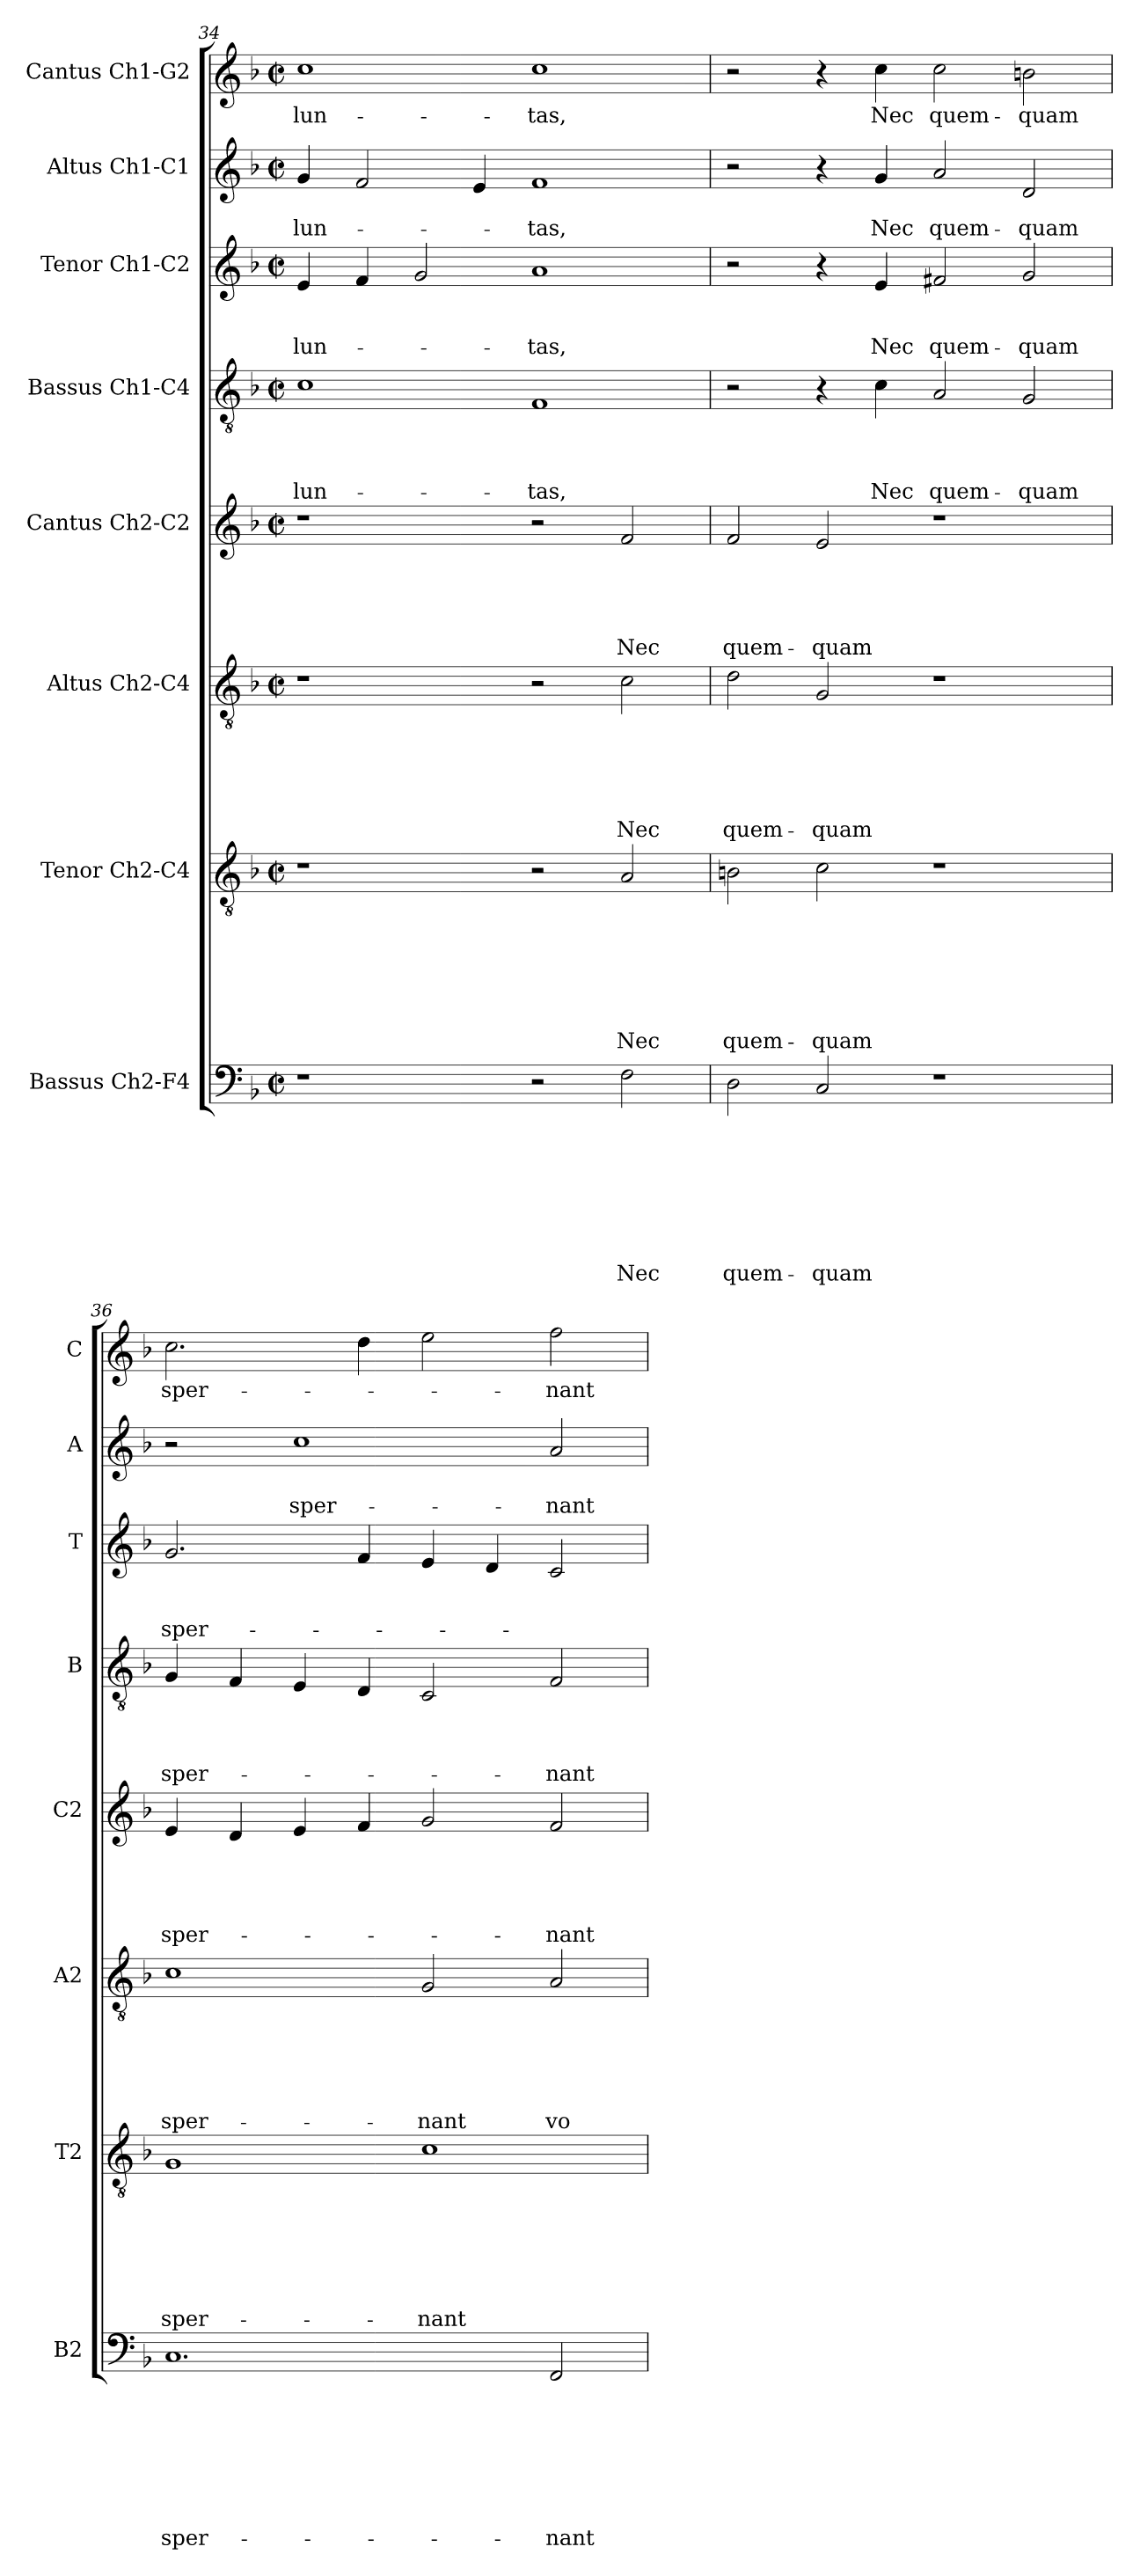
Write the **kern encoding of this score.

**kern	**text	**text	**text	**text	**text	**text	**text	**text	**kern	**text	**text	**text	**text	**text	**text	**text	**kern	**text	**text	**text	**text	**text	**text	**kern	**text	**text	**text	**text	**text	**kern	**text	**text	**text	**text	**kern	**text	**text	**text	**kern	**text	**text	**kern	**text
*part8	*part8	*part8	*part8	*part8	*part8	*part8	*part8	*part8	*part7	*part7	*part7	*part7	*part7	*part7	*part7	*part7	*part6	*part6	*part6	*part6	*part6	*part6	*part6	*part5	*part5	*part5	*part5	*part5	*part5	*part4	*part4	*part4	*part4	*part4	*part3	*part3	*part3	*part3	*part2	*part2	*part2	*part1	*part1
*staff8	*staff8	*staff8	*staff8	*staff8	*staff8	*staff8	*staff8	*staff8	*staff7	*staff7	*staff7	*staff7	*staff7	*staff7	*staff7	*staff7	*staff6	*staff6	*staff6	*staff6	*staff6	*staff6	*staff6	*staff5	*staff5	*staff5	*staff5	*staff5	*staff5	*staff4	*staff4	*staff4	*staff4	*staff4	*staff3	*staff3	*staff3	*staff3	*staff2	*staff2	*staff2	*staff1	*staff1
*I"Bassus Ch2-F4	*	*	*	*	*	*	*	*	*I"Tenor Ch2-C4	*	*	*	*	*	*	*	*I"Altus Ch2-C4	*	*	*	*	*	*	*I"Cantus Ch2-C2	*	*	*	*	*	*I"Bassus Ch1-C4	*	*	*	*	*I"Tenor Ch1-C2	*	*	*	*I"Altus Ch1-C1	*	*	*I"Cantus Ch1-G2	*
*I'B2	*	*	*	*	*	*	*	*	*I'T2	*	*	*	*	*	*	*	*I'A2	*	*	*	*	*	*	*I'C2	*	*	*	*	*	*I'B	*	*	*	*	*I'T	*	*	*	*I'A	*	*	*I'C	*
*clefF4	*	*	*	*	*	*	*	*	*clefGv2	*	*	*	*	*	*	*	*clefGv2	*	*	*	*	*	*	*clefG2	*	*	*	*	*	*clefGv2	*	*	*	*	*clefG2	*	*	*	*clefG2	*	*	*clefG2	*
*k[b-]	*	*	*	*	*	*	*	*	*k[b-]	*	*	*	*	*	*	*	*k[b-]	*	*	*	*	*	*	*k[b-]	*	*	*	*	*	*k[b-]	*	*	*	*	*k[b-]	*	*	*	*k[b-]	*	*	*k[b-]	*
*F:	*	*	*	*	*	*	*	*	*F:	*	*	*	*	*	*	*	*F:	*	*	*	*	*	*	*F:	*	*	*	*	*	*F:	*	*	*	*	*F:	*	*	*	*F:	*	*	*F:	*
*M2/2	*	*	*	*	*	*	*	*	*M2/2	*	*	*	*	*	*	*	*M2/2	*	*	*	*	*	*	*M2/2	*	*	*	*	*	*M2/2	*	*	*	*	*M2/2	*	*	*	*M2/2	*	*	*M2/2	*
*met(c|)	*	*	*	*	*	*	*	*	*met(c|)	*	*	*	*	*	*	*	*met(c|)	*	*	*	*	*	*	*met(c|)	*	*	*	*	*	*met(c|)	*	*	*	*	*met(c|)	*	*	*	*met(c|)	*	*	*met(c|)	*
=34	=34	=34	=34	=34	=34	=34	=34	=34	=34	=34	=34	=34	=34	=34	=34	=34	=34	=34	=34	=34	=34	=34	=34	=34	=34	=34	=34	=34	=34	=34	=34	=34	=34	=34	=34	=34	=34	=34	=34	=34	=34	=34	=34
!	!	!	!	!	!	!	!	!	!	!	!	!	!	!	!	!	!	!	!	!	!	!	!	!	!	!	!	!	!	!	!	!	!	!LO:LY:b	!	!	!	!LO:LY:b	!	!	!LO:LY:b	!	!LO:LY:b
1r	.	.	.	.	.	.	.	.	1r	.	.	.	.	.	.	.	1r	.	.	.	.	.	.	1r	.	.	.	.	.	1c	.	.	.	-lun-	4e/	.	.	-lun-	4g/	.	-lun-	1cc	-lun-
.	.	.	.	.	.	.	.	.	.	.	.	.	.	.	.	.	.	.	.	.	.	.	.	.	.	.	.	.	.	.	.	.	.	.	4f/	.	.	.	2f/	.	.	.	.
.	.	.	.	.	.	.	.	.	.	.	.	.	.	.	.	.	.	.	.	.	.	.	.	.	.	.	.	.	.	.	.	.	.	.	2g/	.	.	.	.	.	.	.	.
.	.	.	.	.	.	.	.	.	.	.	.	.	.	.	.	.	.	.	.	.	.	.	.	.	.	.	.	.	.	.	.	.	.	.	.	.	.	.	4e/	.	.	.	.
!	!	!	!	!	!	!	!	!	!	!	!	!	!	!	!	!	!	!	!	!	!	!	!	!	!	!	!	!	!	!	!	!	!	!LO:LY:b	!	!	!	!LO:LY:b	!	!	!LO:LY:b	!	!LO:LY:b
2r	.	.	.	.	.	.	.	.	2r	.	.	.	.	.	.	.	2r	.	.	.	.	.	.	2r	.	.	.	.	.	1F	.	.	.	-tas,	1a	.	.	-tas,	1f	.	-tas,	1cc	-tas,
!	!	!	!	!	!	!	!	!LO:LY:b	!	!	!	!	!	!	!	!LO:LY:b	!	!	!	!	!	!	!LO:LY:b	!	!	!	!	!	!LO:LY:b	!	!	!	!	!	!	!	!	!	!	!	!	!	!
2F\	.	.	.	.	.	.	.	Nec	2A/	.	.	.	.	.	.	Nec	2c\	.	.	.	.	.	Nec	2f/	.	.	.	.	Nec	.	.	.	.	.	.	.	.	.	.	.	.	.	.
=35	=35	=35	=35	=35	=35	=35	=35	=35	=35	=35	=35	=35	=35	=35	=35	=35	=35	=35	=35	=35	=35	=35	=35	=35	=35	=35	=35	=35	=35	=35	=35	=35	=35	=35	=35	=35	=35	=35	=35	=35	=35	=35	=35
!	!	!	!	!	!	!	!	!LO:LY:b	!	!	!	!	!	!	!	!LO:LY:b	!	!	!	!	!	!	!LO:LY:b	!	!	!	!	!	!LO:LY:b	!	!	!	!	!	!	!	!	!	!	!	!	!	!
2D\	.	.	.	.	.	.	.	quem-	2Bn\	.	.	.	.	.	.	quem-	2d\	.	.	.	.	.	quem-	2f/	.	.	.	.	quem-	2r	.	.	.	.	2r	.	.	.	2r	.	.	2r	.
!	!	!	!	!	!	!	!	!LO:LY:b	!	!	!	!	!	!	!	!LO:LY:b	!	!	!	!	!	!	!LO:LY:b	!	!	!	!	!	!LO:LY:b	!	!	!	!	!	!	!	!	!	!	!	!	!	!
2C/	.	.	.	.	.	.	.	-quam	2c\	.	.	.	.	.	.	-quam	2G/	.	.	.	.	.	-quam	2e/	.	.	.	.	-quam	4r	.	.	.	.	4r	.	.	.	4r	.	.	4r	.
!	!	!	!	!	!	!	!	!	!	!	!	!	!	!	!	!	!	!	!	!	!	!	!	!	!	!	!	!	!	!	!	!	!	!LO:LY:b	!	!	!	!LO:LY:b	!	!	!LO:LY:b	!	!LO:LY:b
.	.	.	.	.	.	.	.	.	.	.	.	.	.	.	.	.	.	.	.	.	.	.	.	.	.	.	.	.	.	4c\	.	.	.	Nec	4e/	.	.	Nec	4g/	.	Nec	4cc\	Nec
!	!	!	!	!	!	!	!	!	!	!	!	!	!	!	!	!	!	!	!	!	!	!	!	!	!	!	!	!	!	!	!	!	!	!LO:LY:b	!	!	!	!LO:LY:b	!	!	!LO:LY:b	!	!LO:LY:b
1r	.	.	.	.	.	.	.	.	1r	.	.	.	.	.	.	.	1r	.	.	.	.	.	.	1r	.	.	.	.	.	2A/	.	.	.	quem-	2f#X/	.	.	quem-	2a/	.	quem-	2cc\	quem-
!	!	!	!	!	!	!	!	!	!	!	!	!	!	!	!	!	!	!	!	!	!	!	!	!	!	!	!	!	!	!	!	!	!	!LO:LY:b	!	!	!	!LO:LY:b	!	!	!LO:LY:b	!	!LO:LY:b
.	.	.	.	.	.	.	.	.	.	.	.	.	.	.	.	.	.	.	.	.	.	.	.	.	.	.	.	.	.	2G/	.	.	.	-quam	2g/	.	.	-quam	2d/	.	-quam	2bn\	-quam
=36	=36	=36	=36	=36	=36	=36	=36	=36	=36	=36	=36	=36	=36	=36	=36	=36	=36	=36	=36	=36	=36	=36	=36	=36	=36	=36	=36	=36	=36	=36	=36	=36	=36	=36	=36	=36	=36	=36	=36	=36	=36	=36	=36
!	!	!	!	!	!	!	!	!LO:LY:b	!	!	!	!	!	!	!	!LO:LY:b	!	!	!	!	!	!	!LO:LY:b	!	!	!	!	!	!LO:LY:b	!	!	!	!	!LO:LY:b	!	!	!	!LO:LY:b	!	!	!	!	!LO:LY:b
1.C	.	.	.	.	.	.	.	sper-	1G	.	.	.	.	.	.	sper-	1c	.	.	.	.	.	sper-	4e/	.	.	.	.	sper-	4G/	.	.	.	sper-	2.g/	.	.	sper-	2r	.	.	2.cc\	sper-
.	.	.	.	.	.	.	.	.	.	.	.	.	.	.	.	.	.	.	.	.	.	.	.	4d/	.	.	.	.	.	4F/	.	.	.	.	.	.	.	.	.	.	.	.	.
!	!	!	!	!	!	!	!	!	!	!	!	!	!	!	!	!	!	!	!	!	!	!	!	!	!	!	!	!	!	!	!	!	!	!	!	!	!	!	!	!	!LO:LY:b	!	!
.	.	.	.	.	.	.	.	.	.	.	.	.	.	.	.	.	.	.	.	.	.	.	.	4e/	.	.	.	.	.	4E/	.	.	.	.	.	.	.	.	1cc	.	sper-	.	.
.	.	.	.	.	.	.	.	.	.	.	.	.	.	.	.	.	.	.	.	.	.	.	.	4f/	.	.	.	.	.	4D/	.	.	.	.	4f/	.	.	.	.	.	.	4dd\	.
!	!	!	!	!	!	!	!	!	!	!	!	!	!	!	!	!LO:LY:b	!	!	!	!	!	!	!LO:LY:b	!	!	!	!	!	!	!	!	!	!	!	!	!	!	!	!	!	!	!	!
.	.	.	.	.	.	.	.	.	1c	.	.	.	.	.	.	-nant	2G/	.	.	.	.	.	-nant	2g/	.	.	.	.	.	2C/	.	.	.	.	4e/	.	.	.	.	.	.	2ee\	.
.	.	.	.	.	.	.	.	.	.	.	.	.	.	.	.	.	.	.	.	.	.	.	.	.	.	.	.	.	.	.	.	.	.	.	4d/	.	.	.	.	.	.	.	.
!	!	!	!	!	!	!	!	!LO:LY:b	!	!	!	!	!	!	!	!	!	!	!	!	!	!	!LO:LY:b	!	!	!	!	!	!LO:LY:b	!	!	!	!	!LO:LY:b	!	!	!	!	!	!	!LO:LY:b	!	!LO:LY:b
2FF/	.	.	.	.	.	.	.	-nant	.	.	.	.	.	.	.	.	2A/	.	.	.	.	.	vo-	2f/	.	.	.	.	-nant	2F/	.	.	.	-nant	2c/	.	.	.	2a/	.	-nant	2ff\	-nant
=	=	=	=	=	=	=	=	=	=	=	=	=	=	=	=	=	=	=	=	=	=	=	=	=	=	=	=	=	=	=	=	=	=	=	=	=	=	=	=	=	=	=	=
*-	*-	*-	*-	*-	*-	*-	*-	*-	*-	*-	*-	*-	*-	*-	*-	*-	*-	*-	*-	*-	*-	*-	*-	*-	*-	*-	*-	*-	*-	*-	*-	*-	*-	*-	*-	*-	*-	*-	*-	*-	*-	*-	*-
